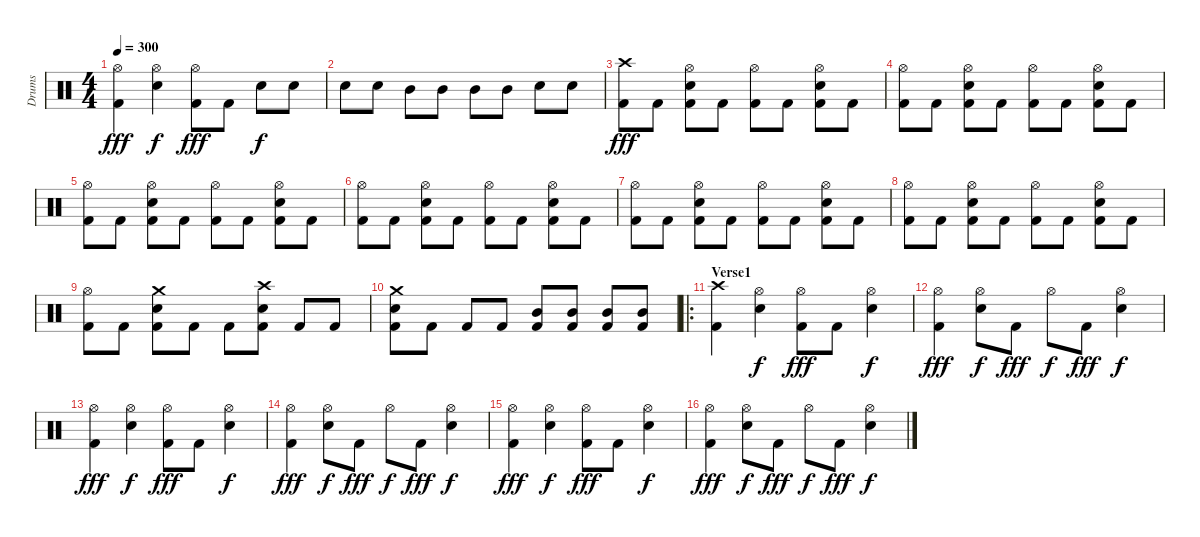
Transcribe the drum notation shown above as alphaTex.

\track ("Drums" "Drums") {instrument percussion}
\staff {score}
\articulation defaults
\ts (4 4)
\tempo 300
\clef neutral
\ks c
("Hi-Hat (open)" "Kick (hit) 2").4{dy fff} ("Hi-Hat (open)" "Snare (hit) 2").4{dy f} ("Hi-Hat (open)" "Kick (hit) 2").8{dy fff} "Kick (hit) 2".8 "Snare (hit) 2".8{dy f} "Snare (hit) 2".8 |
"Snare (hit) 2".8 "Snare (hit) 2".8 "Mid Tom (hit)".8 "Mid Tom (hit)".8 "Mid Tom (hit)".8 "Mid Tom (hit)".8 "Snare (hit) 2".8 "Snare (hit) 2".8 |
("Crash high (hit)" "Kick (hit) 2").8{dy fff} "Kick (hit) 2".8 ("Hi-Hat (open)" "Snare (hit) 2" "Kick (hit) 2").8 "Kick (hit) 2".8 ("Hi-Hat (open)" "Kick (hit) 2").8 "Kick (hit) 2".8 ("Hi-Hat (open)" "Snare (hit) 2" "Kick (hit) 2").8 "Kick (hit) 2".8 |
("Hi-Hat (open)" "Kick (hit) 2").8 "Kick (hit) 2".8 ("Hi-Hat (open)" "Snare (hit) 2" "Kick (hit) 2").8 "Kick (hit) 2".8 ("Hi-Hat (open)" "Kick (hit) 2").8 "Kick (hit) 2".8 ("Hi-Hat (open)" "Snare (hit) 2" "Kick (hit) 2").8 "Kick (hit) 2".8 |
("Hi-Hat (open)" "Kick (hit) 2").8 "Kick (hit) 2".8 ("Hi-Hat (open)" "Snare (hit) 2" "Kick (hit) 2").8 "Kick (hit) 2".8 ("Hi-Hat (open)" "Kick (hit) 2").8 "Kick (hit) 2".8 ("Hi-Hat (open)" "Snare (hit) 2" "Kick (hit) 2").8 "Kick (hit) 2".8 |
("Hi-Hat (open)" "Kick (hit) 2").8 "Kick (hit) 2".8 ("Hi-Hat (open)" "Snare (hit) 2" "Kick (hit) 2").8 "Kick (hit) 2".8 ("Hi-Hat (open)" "Kick (hit) 2").8 "Kick (hit) 2".8 ("Hi-Hat (open)" "Snare (hit) 2" "Kick (hit) 2").8 "Kick (hit) 2".8 |
("Hi-Hat (open)" "Kick (hit) 2").8 "Kick (hit) 2".8 ("Hi-Hat (open)" "Snare (hit) 2" "Kick (hit) 2").8 "Kick (hit) 2".8 ("Hi-Hat (open)" "Kick (hit) 2").8 "Kick (hit) 2".8 ("Hi-Hat (open)" "Snare (hit) 2" "Kick (hit) 2").8 "Kick (hit) 2".8 |
("Hi-Hat (open)" "Kick (hit) 2").8 "Kick (hit) 2".8 ("Hi-Hat (open)" "Snare (hit) 2" "Kick (hit) 2").8 "Kick (hit) 2".8 ("Hi-Hat (open)" "Kick (hit) 2").8 "Kick (hit) 2".8 ("Hi-Hat (open)" "Snare (hit) 2" "Kick (hit) 2").8 "Kick (hit) 2".8 |
("Hi-Hat (open)" "Kick (hit) 2").8 "Kick (hit) 2".8 ("Crash medium (hit)" "Snare (hit) 2" "Kick (hit) 2").8 "Kick (hit) 2".8 "Kick (hit) 2".8 ("Crash high (hit)" "Snare (hit) 2" "Kick (hit) 2").8 "Kick (hit) 2".8 "Kick (hit) 2".8 |
("Crash medium (hit)" "Snare (hit) 2" "Kick (hit) 2").8 "Kick (hit) 2".8 "Kick (hit) 2".8 "Kick (hit) 2".8 ("Mid Tom (hit)" "Kick (hit) 2").8 ("Mid Tom (hit)" "Kick (hit) 2").8 ("Mid Tom (hit)" "Kick (hit) 2").8 ("Mid Tom (hit)" "Kick (hit) 2").8 |
\ro
\section ("" "Verse1")
("Crash high (hit)" "Kick (hit) 2").4 ("Hi-Hat (open)" "Snare (hit) 2").4{dy f} ("Hi-Hat (open)" "Kick (hit) 2").8{dy fff} "Kick (hit) 2".8 ("Hi-Hat (open)" "Snare (hit) 2").4{dy f} |
("Hi-Hat (open)" "Kick (hit) 2").4{dy fff} ("Hi-Hat (open)" "Snare (hit) 2").8{dy f} "Kick (hit) 2".8{dy fff} "Hi-Hat (open)".8{dy f} "Kick (hit) 2".8{dy fff} ("Hi-Hat (open)" "Snare (hit) 2").4{dy f} |
("Hi-Hat (open)" "Kick (hit) 2").4{dy fff} ("Hi-Hat (open)" "Snare (hit) 2").4{dy f} ("Hi-Hat (open)" "Kick (hit) 2").8{dy fff} "Kick (hit) 2".8 ("Hi-Hat (open)" "Snare (hit) 2").4{dy f} |
("Hi-Hat (open)" "Kick (hit) 2").4{dy fff} ("Hi-Hat (open)" "Snare (hit) 2").8{dy f} "Kick (hit) 2".8{dy fff} "Hi-Hat (open)".8{dy f} "Kick (hit) 2".8{dy fff} ("Hi-Hat (open)" "Snare (hit) 2").4{dy f} |
("Hi-Hat (open)" "Kick (hit) 2").4{dy fff} ("Hi-Hat (open)" "Snare (hit) 2").4{dy f} ("Hi-Hat (open)" "Kick (hit) 2").8{dy fff} "Kick (hit) 2".8 ("Hi-Hat (open)" "Snare (hit) 2").4{dy f} |
("Hi-Hat (open)" "Kick (hit) 2").4{dy fff} ("Hi-Hat (open)" "Snare (hit) 2").8{dy f} "Kick (hit) 2".8{dy fff} "Hi-Hat (open)".8{dy f} "Kick (hit) 2".8{dy fff} ("Hi-Hat (open)" "Snare (hit) 2").4{dy f}
